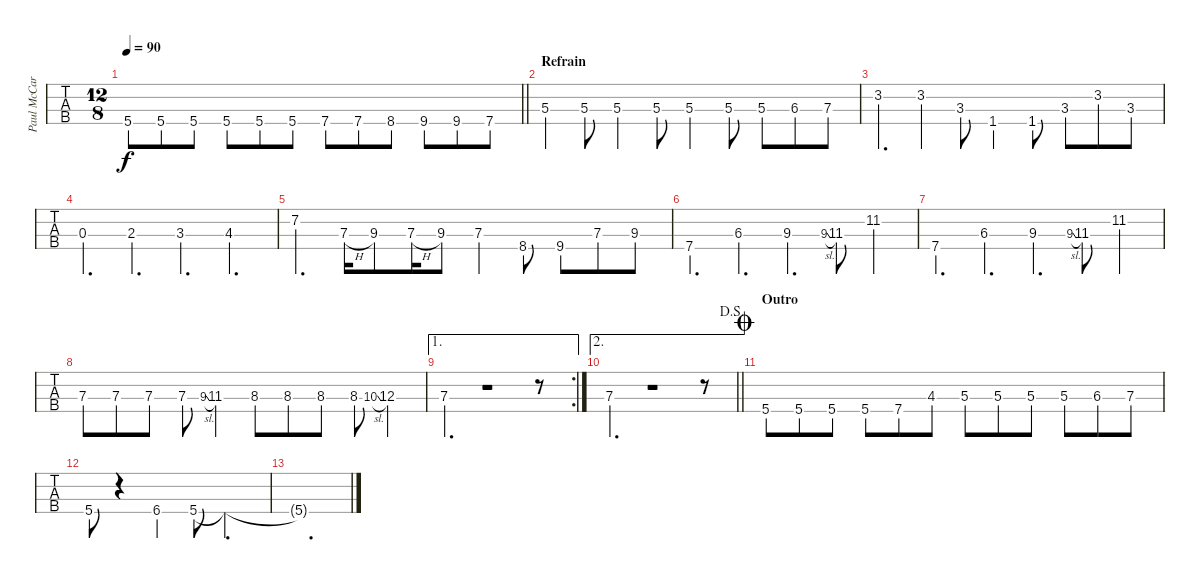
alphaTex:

\track ("Paul McCartney's bass" "Paul McCar") {instrument electricbassfinger}
\staff {tabs}
\tuning (G2 D2 A1 E1) {hide}
\ts (12 8)
\tempo 90
\clef f4
\barLineRight lightlight
\ks a
5.4.8{dy f} 5.4.8 5.4.8 5.4.8 5.4.8 5.4.8 7.4.8 7.4.8 8.4.8 9.4.8 9.4.8 7.4.8 |
\section ("" "Refrain")
5.3.4 5.3.8 5.3.4 5.3.8 5.3.4 5.3.8 5.3.8 6.3.8 7.3.8 |
3.2.4{d} 3.2.4 3.3.8 1.4.4 1.4.8 3.3.8 3.2.8 3.3.8 |
0.3.4{d} 2.3.4{d} 3.3.4{d} 4.3.4{d} |
7.2.4{d} 7.3{h}.16 9.3.8 7.3{h}.16 9.3.8 7.3.4 8.4.8 9.4.8 7.3.8 9.3.8 |
7.4.4{d} 6.3.4{d} 9.3.4{d} 9.3{sl}.8{gr} 11.3.8 11.2.4 |
7.4.4{d} 6.3.4{d} 9.3.4{d} 9.3{sl}.8{gr} 11.3.8 11.2.4 |
7.3.8 7.3.8 7.3.8 7.3.8 9.3{sl}.8{gr} 11.3.4 8.3.8 8.3.8 8.3.8 8.3.8 10.3{sl}.8{gr} 12.3.4 |
\ae 1
\rc 2
7.3.4{d} r.1 r.8 |
\ae 2
\jump dalsegno
\barLineRight lightlight
7.3.4{d} r.1 r.8 |
\section ("" "Outro")
\jump coda
5.4.8 5.4.8 5.4.8 5.4.8 7.4.8 4.3.8 5.3.8 5.3.8 5.3.8 5.3.8 6.3.8 7.3.8 |
5.4{st}.8 r.4 6.4.4 5.4.8 5.4{t}.2{d} |
5.4{t}.1{d}
